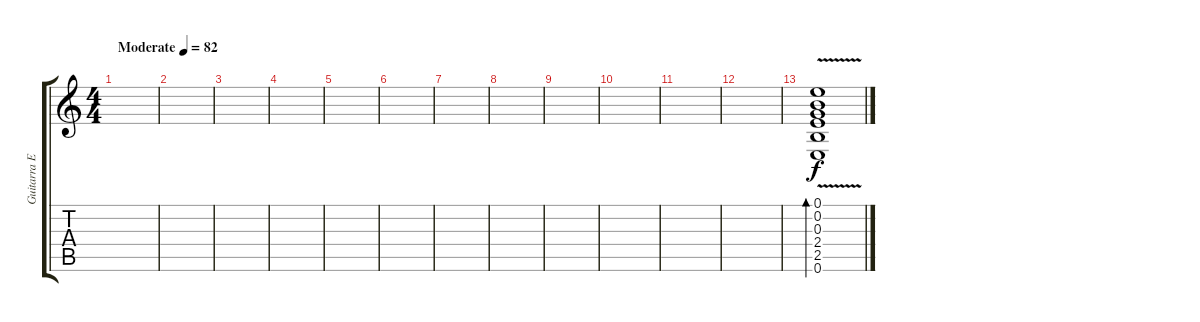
\track ("Guitarra Eléctrica " "Guitarra E") {instrument electricguitarclean}
\staff {score tabs}
\tuning (E4 B3 G3 D3 A2 E2) {hide}
\ts (4 4)
\tempo (82 "Moderate")
\clef g2
\ks c
|
|
|
|
|
|
|
|
|
|
|
|
(0.1{v} 0.2{v} 0.3{v} 2.4{v} 2.5{v} 0.6{v}).1{bd 120}
